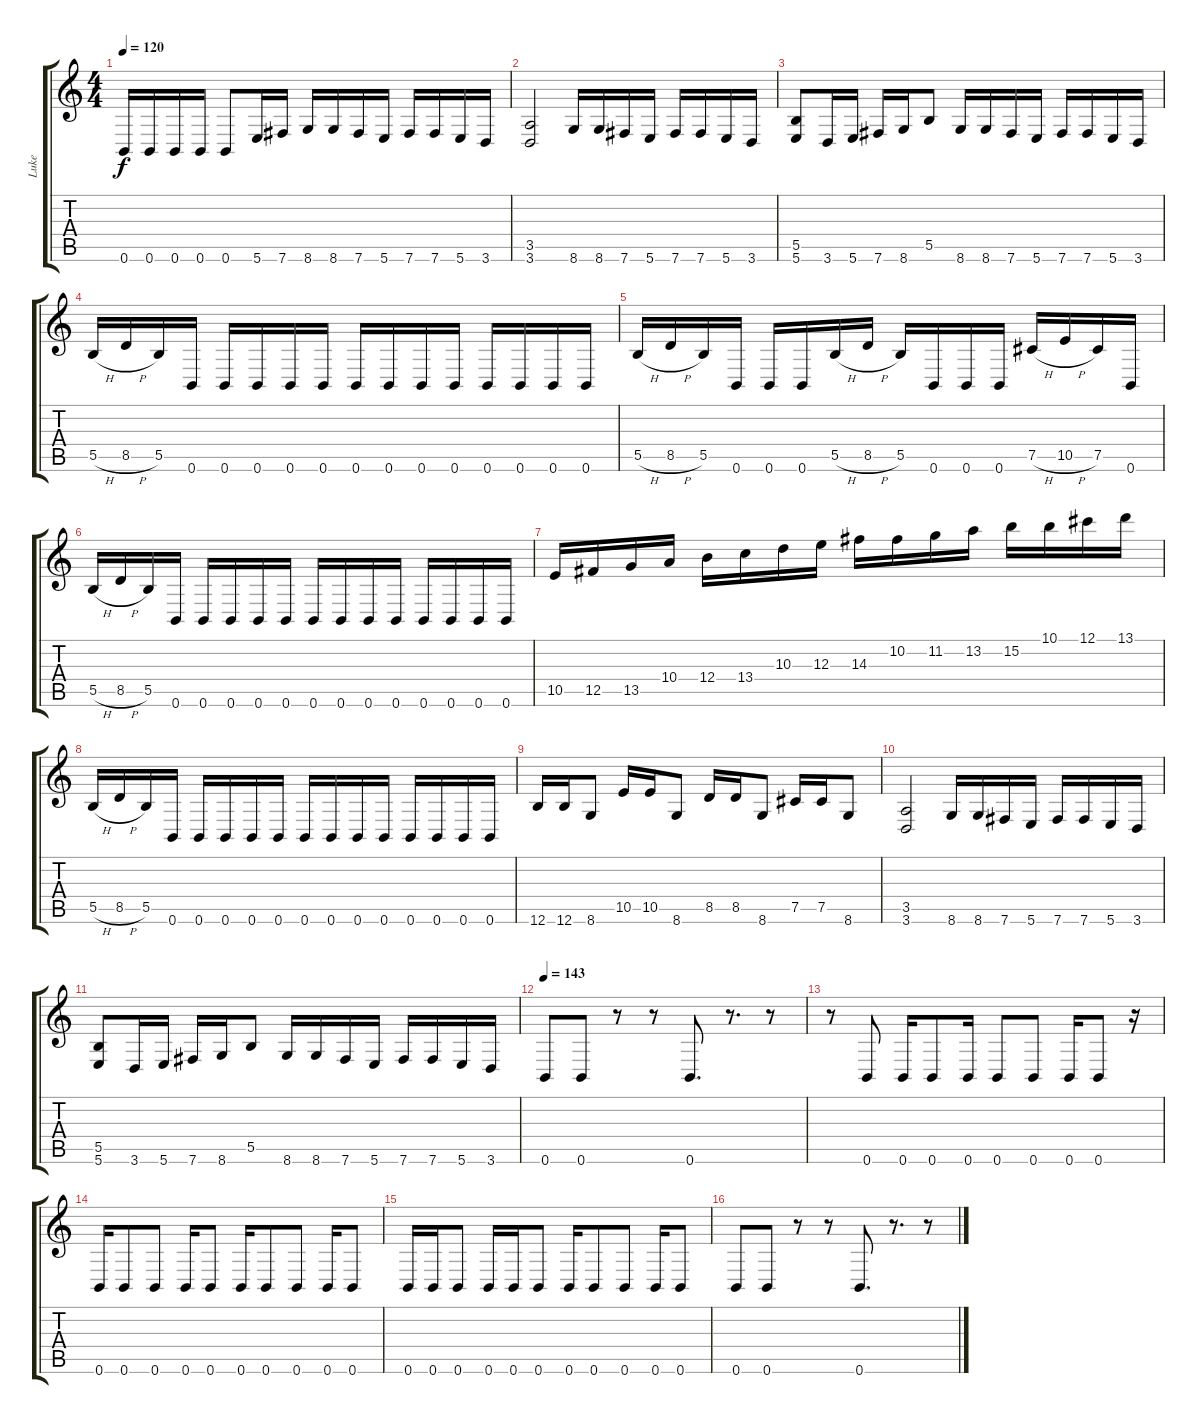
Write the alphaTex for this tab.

\track ("Luke" "Luke") {instrument overdrivenguitar}
\staff {score tabs}
\tuning (Db4 Ab3 E3 B2 Gb2 B1) {hide}
\ts (4 4)
\tempo 120
\clef g2
\ks c
0.6.16{dy f} 0.6.16 0.6.16 0.6.16 0.6.8 5.6.16 7.6.16 8.6.16 8.6.16 7.6.16 5.6.16 7.6.16 7.6.16 5.6.16 3.6.16 |
(3.5 3.6).2 8.6.16 8.6.16 7.6.16 5.6.16 7.6.16 7.6.16 5.6.16 3.6.16 |
(5.5 5.6).8 3.6.16 5.6.16 7.6.16 8.6.16 5.5.8 8.6.16 8.6.16 7.6.16 5.6.16 7.6.16 7.6.16 5.6.16 3.6.16 |
5.5{h}.16 8.5{h}.16 5.5.16 0.6.16 0.6.16 0.6.16 0.6.16 0.6.16 0.6.16 0.6.16 0.6.16 0.6.16 0.6.16 0.6.16 0.6.16 0.6.16 |
5.5{h}.16 8.5{h}.16 5.5.16 0.6.16 0.6.16 0.6.16 5.5{h}.16 8.5{h}.16 5.5.16 0.6.16 0.6.16 0.6.16 7.5{h}.16 10.5{h}.16 7.5.16 0.6.16 |
5.5{h}.16 8.5{h}.16 5.5.16 0.6.16 0.6.16 0.6.16 0.6.16 0.6.16 0.6.16 0.6.16 0.6.16 0.6.16 0.6.16 0.6.16 0.6.16 0.6.16 |
10.5.16 12.5.16 13.5.16 10.4.16 12.4.16 13.4.16 10.3.16 12.3.16 14.3.16 10.2.16 11.2.16 13.2.16 15.2.16 10.1.16 12.1.16 13.1.16 |
5.5{h}.16 8.5{h}.16 5.5.16 0.6.16 0.6.16 0.6.16 0.6.16 0.6.16 0.6.16 0.6.16 0.6.16 0.6.16 0.6.16 0.6.16 0.6.16 0.6.16 |
12.6.16 12.6.16 8.6.8 10.5.16 10.5.16 8.6.8 8.5.16 8.5.16 8.6.8 7.5.16 7.5.16 8.6.8 |
(3.5 3.6).2 8.6.16 8.6.16 7.6.16 5.6.16 7.6.16 7.6.16 5.6.16 3.6.16 |
(5.5 5.6).8 3.6.16 5.6.16 7.6.16 8.6.16 5.5.8 8.6.16 8.6.16 7.6.16 5.6.16 7.6.16 7.6.16 5.6.16 3.6.16 |
\tempo 143
0.6.8 0.6.8 r.8 r.8 0.6.8{d} r.8{d} r.8 |
r.8 0.6.8 0.6.16 0.6.8 0.6.16 0.6.8 0.6.8 0.6.16 0.6.8 r.16 |
0.6.16 0.6.8 0.6.8 0.6.16 0.6.8 0.6.16 0.6.8 0.6.8 0.6.16 0.6.8 |
0.6.16 0.6.16 0.6.8 0.6.16 0.6.16 0.6.8 0.6.16 0.6.8 0.6.8 0.6.16 0.6.8 |
0.6.8 0.6.8 r.8 r.8 0.6.8{d} r.8{d} r.8
